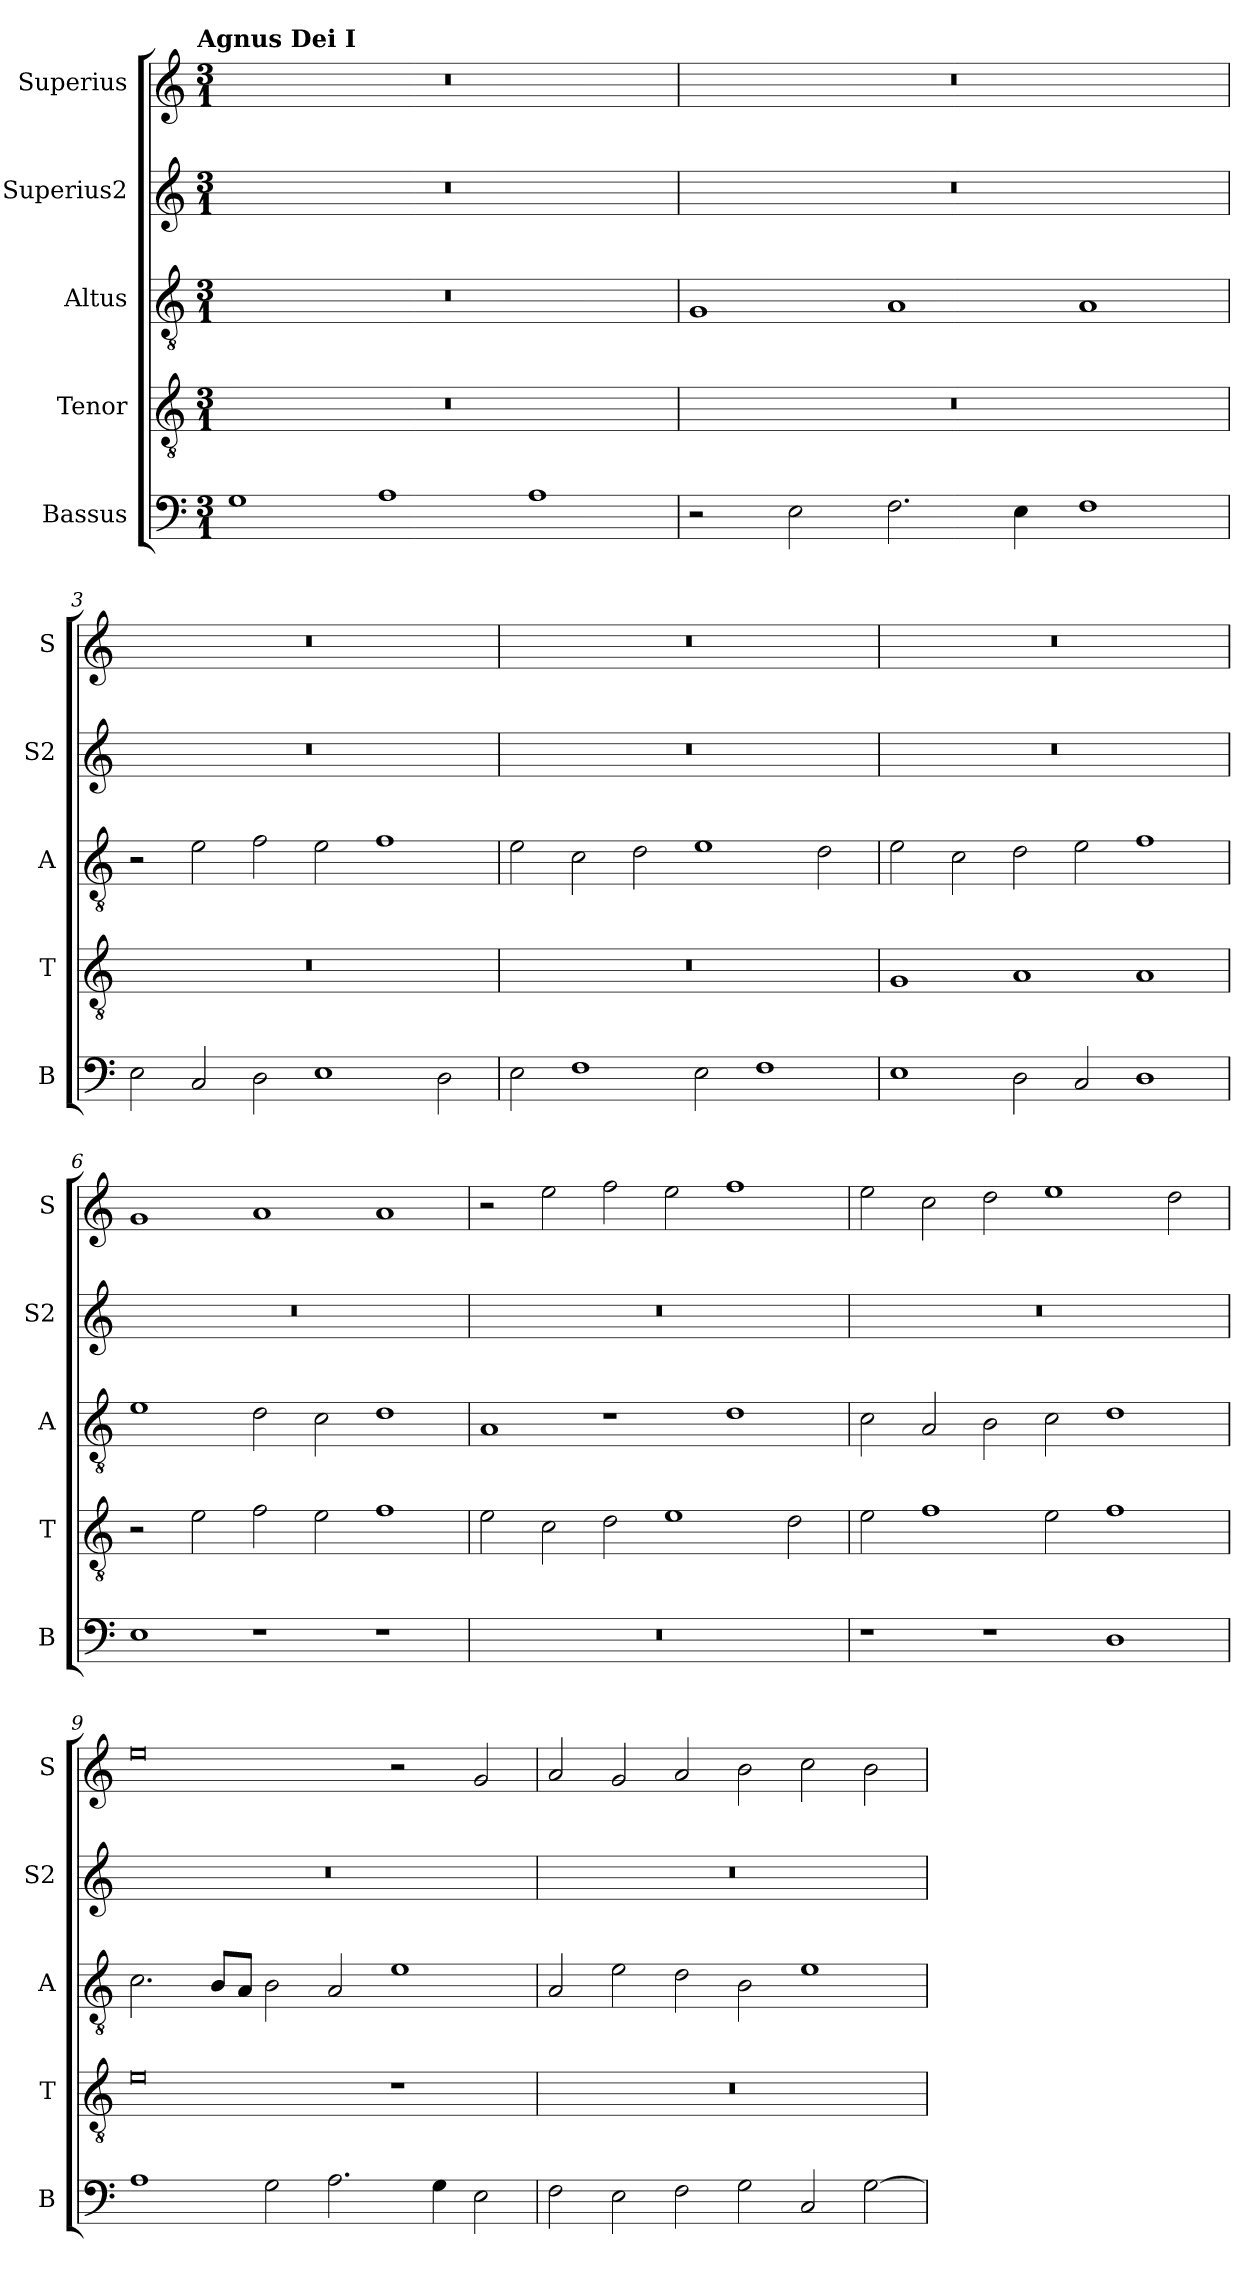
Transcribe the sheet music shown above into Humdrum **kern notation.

**kern	**kern	**kern	**kern	**kern
*part5	*part4	*part3	*part2	*part1
*staff5	*staff4	*staff3	*staff2	*staff1
*I"Bassus	*I"Tenor	*I"Altus	*I"Superius2	*I"Superius
*I'B	*I'T	*I'A	*I'S2	*I'S
*clefF4	*clefGv2	*clefGv2	*clefG2	*clefG2
*k[]	*k[]	*k[]	*k[]	*k[]
!!LO:TX:omd:t=Agnus Dei I
*M3/1	*M3/1	*M3/1	*M3/1	*M3/1
=1	=1	=1	=1	=1
1G	0.r	0.r	0.r	0.r
1A	.	.	.	.
1A	.	.	.	.
=2	=2	=2	=2	=2
2r	0.r	1G	0.r	0.r
2E\	.	.	.	.
2.F\	.	1A	.	.
4E\	.	.	.	.
1F	.	1A	.	.
=3	=3	=3	=3	=3
2E\	0.r	2r	0.r	0.r
2C/	.	2e\	.	.
2D\	.	2f\	.	.
1E	.	2e\	.	.
.	.	1f	.	.
2D\	.	.	.	.
=4	=4	=4	=4	=4
2E\	0.r	2e\	0.r	0.r
1F	.	2c\	.	.
.	.	2d\	.	.
2E\	.	1e	.	.
1F	.	.	.	.
.	.	2d\	.	.
=5	=5	=5	=5	=5
1E	1G	2e\	0.r	0.r
.	.	2c\	.	.
2D\	1A	2d\	.	.
2C/	.	2e\	.	.
1D	1A	1f	.	.
=6	=6	=6	=6	=6
1E	2r	1e	0.r	1g
.	2e\	.	.	.
1r	2f\	2d\	.	1a
.	2e\	2c\	.	.
1r	1f	1d	.	1a
=7	=7	=7	=7	=7
0.r	2e\	1A	0.r	2r
.	2c\	.	.	2ee\
.	2d\	1r	.	2ff\
.	1e	.	.	2ee\
.	.	1d	.	1ff
.	2d\	.	.	.
=8	=8	=8	=8	=8
1r	2e\	2c\	0.r	2ee\
.	1f	2A/	.	2cc\
1r	.	2B\	.	2dd\
.	2e\	2c\	.	1ee
1D	1f	1d	.	.
.	.	.	.	2dd\
=9	=9	=9	=9	=9
1A	0e	2.c\	0.r	0ee
.	.	8B/L	.	.
.	.	8A/J	.	.
2G\	.	2B\	.	.
2.A\	.	2A/	.	.
.	1r	1e	.	2r
4G\	.	.	.	.
2E\	.	.	.	2g/
=10	=10	=10	=10	=10
2F\	0.r	2A/	0.r	2a/
2E\	.	2e\	.	2g/
2F\	.	2d\	.	2a/
2G\	.	2B\	.	2b\
2C/	.	1e	.	2cc\
[2G\	.	.	.	2b\
=	=	=	=	=
*-	*-	*-	*-	*-
